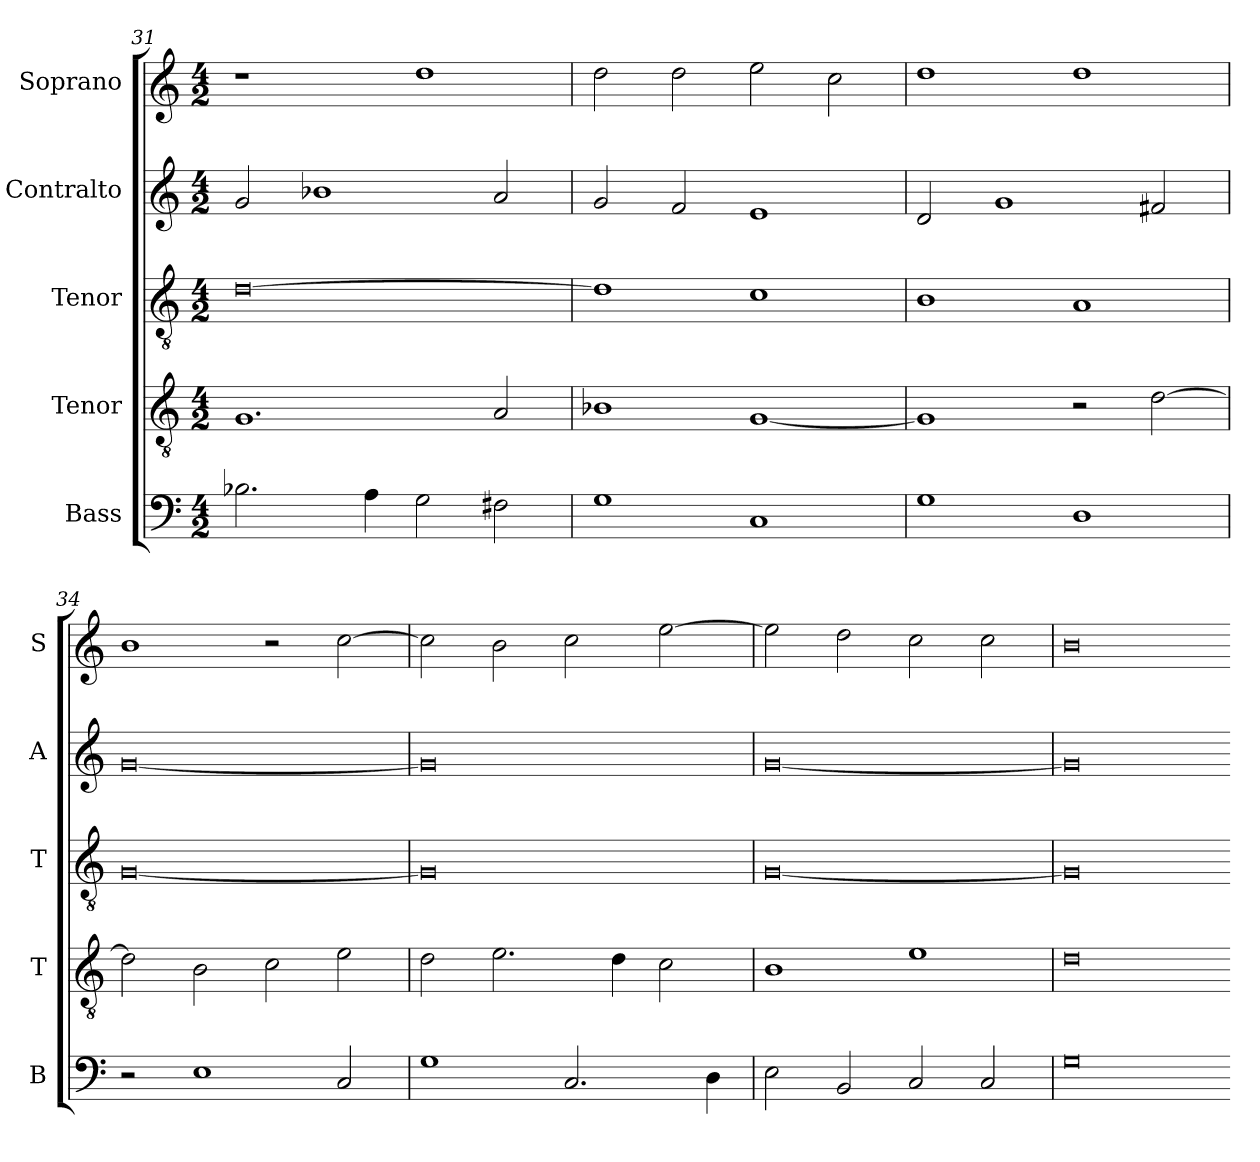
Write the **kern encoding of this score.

**kern	**kern	**kern	**kern	**kern
*part5	*part4	*part3	*part2	*part1
*staff5	*staff4	*staff3	*staff2	*staff1
*I"Bass	*I"Tenor	*I"Tenor	*I"Contralto	*I"Soprano
*I'B	*I'T	*I'T	*I'A	*I'S
*clefF4	*clefGv2	*clefGv2	*clefG2	*clefG2
*k[]	*k[]	*k[]	*k[]	*k[]
*G:mix	*G:mix	*G:mix	*G:mix	*G:mix
*M4/2	*M4/2	*M4/2	*M4/2	*M4/2
=31	=31	=31	=31	=31
2.B-X	1.G	[0d	2g	1r
.	.	.	1b-X	.
4A	.	.	.	.
2G	.	.	.	1dd
2F#X	2A	.	2a	.
=32	=32	=32	=32	=32
1G	1B-X	1d]	2g	2dd
.	.	.	2f	2dd
1C	[1G	1c	1e	2ee
.	.	.	.	2cc
=33	=33	=33	=33	=33
1G	1G]	1B	2d	1dd
.	.	.	1g	.
1D	2r	1A	.	1dd
.	[2d	.	2f#X	.
=34	=34	=34	=34	=34
2r	2d]	[0G	[0g	1b
1E	2B	.	.	.
.	2c	.	.	2r
2C	2e	.	.	[2cc
=35	=35	=35	=35	=35
1G	2d	0G]	0g]	2cc]
.	2.e	.	.	2b
2.C	.	.	.	2cc
.	4d	.	.	.
.	2c	.	.	[2ee
4D	.	.	.	.
=36	=36	=36	=36	=36
2E	1B	[0G	[0g	2ee]
2BB	.	.	.	2dd
2C	1e	.	.	2cc
2C	.	.	.	2cc
=37	=37	=37	=37	=37
0G	0d	0G]	0g]	0b
=-	=-	=-	=-	=-
*-	*-	*-	*-	*-
